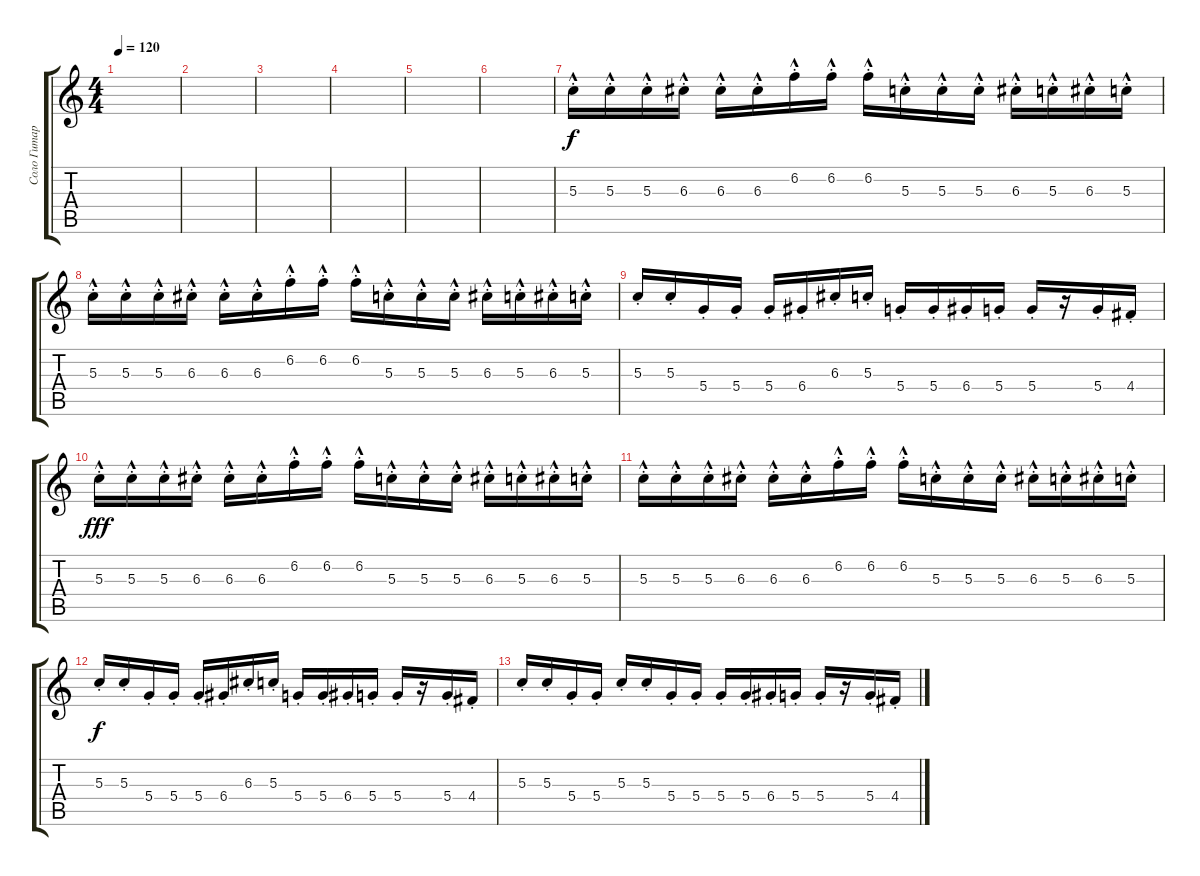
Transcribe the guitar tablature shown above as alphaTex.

\track ("Соло Гитара" "Соло Гитар") {instrument overdrivenguitar}
\staff {score tabs}
\tuning (E4 B3 G3 D3 A2 E2) {hide}
\ts (4 4)
\tempo 120
\clef g2
\ks c
|
|
|
|
|
|
5.3{hac st}.16 5.3{hac st}.16 5.3{hac st}.16 6.3{hac st}.16 6.3{hac st}.16 6.3{hac st}.16 6.2{hac st}.16 6.2{hac st}.16 6.2{hac st}.16 5.3{hac st}.16 5.3{hac st}.16 5.3{hac st}.16 6.3{hac st}.16 5.3{hac st}.16 6.3{hac st}.16 5.3{hac st}.16 |
5.3{hac st}.16 5.3{hac st}.16 5.3{hac st}.16 6.3{hac st}.16 6.3{hac st}.16 6.3{hac st}.16 6.2{hac st}.16 6.2{hac st}.16 6.2{hac st}.16 5.3{hac st}.16 5.3{hac st}.16 5.3{hac st}.16 6.3{hac st}.16 5.3{hac st}.16 6.3{hac st}.16 5.3{hac st}.16 |
5.3{st}.16{dy f} 5.3{st}.16 5.4{st}.16 5.4{st}.16 5.4{st}.16 6.4{st}.16 6.3{st}.16 5.3{st}.16 5.4{st}.16 5.4{st}.16 6.4{st}.16 5.4{st}.16 5.4{st}.16 r.16 5.4{st}.16 4.4{st}.16 |
5.3{hac st}.16{dy fff} 5.3{hac st}.16 5.3{hac st}.16 6.3{hac st}.16 6.3{hac st}.16 6.3{hac st}.16 6.2{hac st}.16 6.2{hac st}.16 6.2{hac st}.16 5.3{hac st}.16 5.3{hac st}.16 5.3{hac st}.16 6.3{hac st}.16 5.3{hac st}.16 6.3{hac st}.16 5.3{hac st}.16 |
5.3{hac st}.16 5.3{hac st}.16 5.3{hac st}.16 6.3{hac st}.16 6.3{hac st}.16 6.3{hac st}.16 6.2{hac st}.16 6.2{hac st}.16 6.2{hac st}.16 5.3{hac st}.16 5.3{hac st}.16 5.3{hac st}.16 6.3{hac st}.16 5.3{hac st}.16 6.3{hac st}.16 5.3{hac st}.16 |
5.3{st}.16{dy f} 5.3{st}.16 5.4{st}.16 5.4{st}.16 5.4{st}.16 6.4{st}.16 6.3{st}.16 5.3{st}.16 5.4{st}.16 5.4{st}.16 6.4{st}.16 5.4{st}.16 5.4{st}.16 r.16 5.4{st}.16 4.4{st}.16 |
5.3{st}.16 5.3{st}.16 5.4{st}.16 5.4{st}.16 5.3{st}.16 5.3{st}.16 5.4{st}.16 5.4{st}.16 5.4{st}.16 5.4{st}.16 6.4{st}.16 5.4{st}.16 5.4{st}.16 r.16 5.4{st}.16 4.4{st}.16
